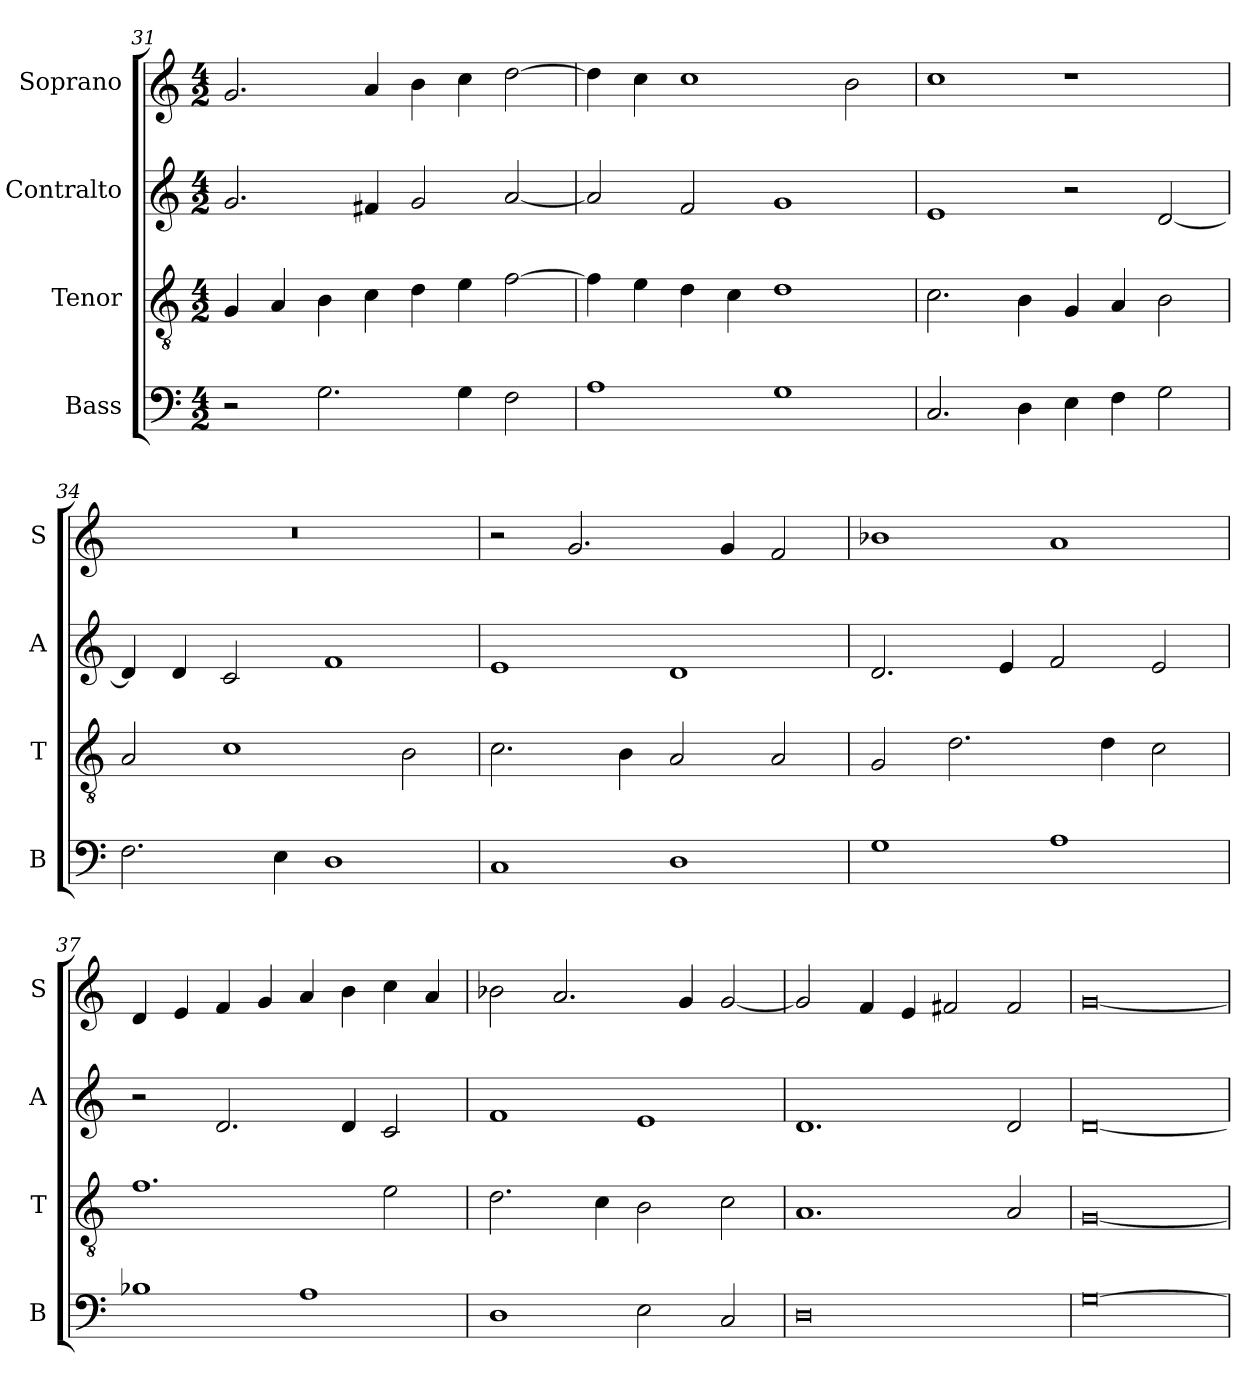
**kern	**kern	**kern	**kern
*part4	*part3	*part2	*part1
*staff4	*staff3	*staff2	*staff1
*I"Bass	*I"Tenor	*I"Contralto	*I"Soprano
*I'B	*I'T	*I'A	*I'S
*clefF4	*clefGv2	*clefG2	*clefG2
*k[]	*k[]	*k[]	*k[]
*G:mix	*G:mix	*G:mix	*G:mix
*M4/2	*M4/2	*M4/2	*M4/2
=31	=31	=31	=31
2r	4G	2.g	2.g
.	4A	.	.
2.G	4B	.	.
.	4c	4f#X	4a
.	4d	2g	4b
4G	4e	.	4cc
2F	[2f	[2a	[2dd
=32	=32	=32	=32
1A	4f]	2a]	4dd]
.	4e	.	4cc
.	4d	2f	1cc
.	4c	.	.
1G	1d	1g	.
.	.	.	2b
=33	=33	=33	=33
2.C	2.c	1e	1cc
4D	4B	.	.
4E	4G	2r	1r
4F	4A	.	.
2G	2B	[2d	.
=34	=34	=34	=34
2.F	2A	4d]	0r
.	.	4d	.
.	1c	2c	.
4E	.	.	.
1D	.	1f	.
.	2B	.	.
=35	=35	=35	=35
1C	2.c	1e	2r
.	.	.	2.g
.	4B	.	.
1D	2A	1d	.
.	.	.	4g
.	2A	.	2f
=36	=36	=36	=36
1G	2G	2.d	1b-X
.	2.d	.	.
.	.	4e	.
1A	.	2f	1a
.	4d	.	.
.	2c	2e	.
=37	=37	=37	=37
1B-X	1.f	2r	4d
.	.	.	4e
.	.	2.d	4f
.	.	.	4g
1A	.	.	4a
.	.	4d	4b
.	2e	2c	4cc
.	.	.	4a
=38	=38	=38	=38
1D	2.d	1f	2b-X
.	.	.	2.a
.	4c	.	.
2E	2B	1e	.
.	.	.	4g
2C	2c	.	[2g
=39	=39	=39	=39
0D	1.A	1.d	2g]
.	.	.	4f
.	.	.	4e
.	.	.	2f#X
.	2A	2d	2f#
=40	=40	=40	=40
[0G	[0G	[0d	[0g
=	=	=	=
*-	*-	*-	*-
